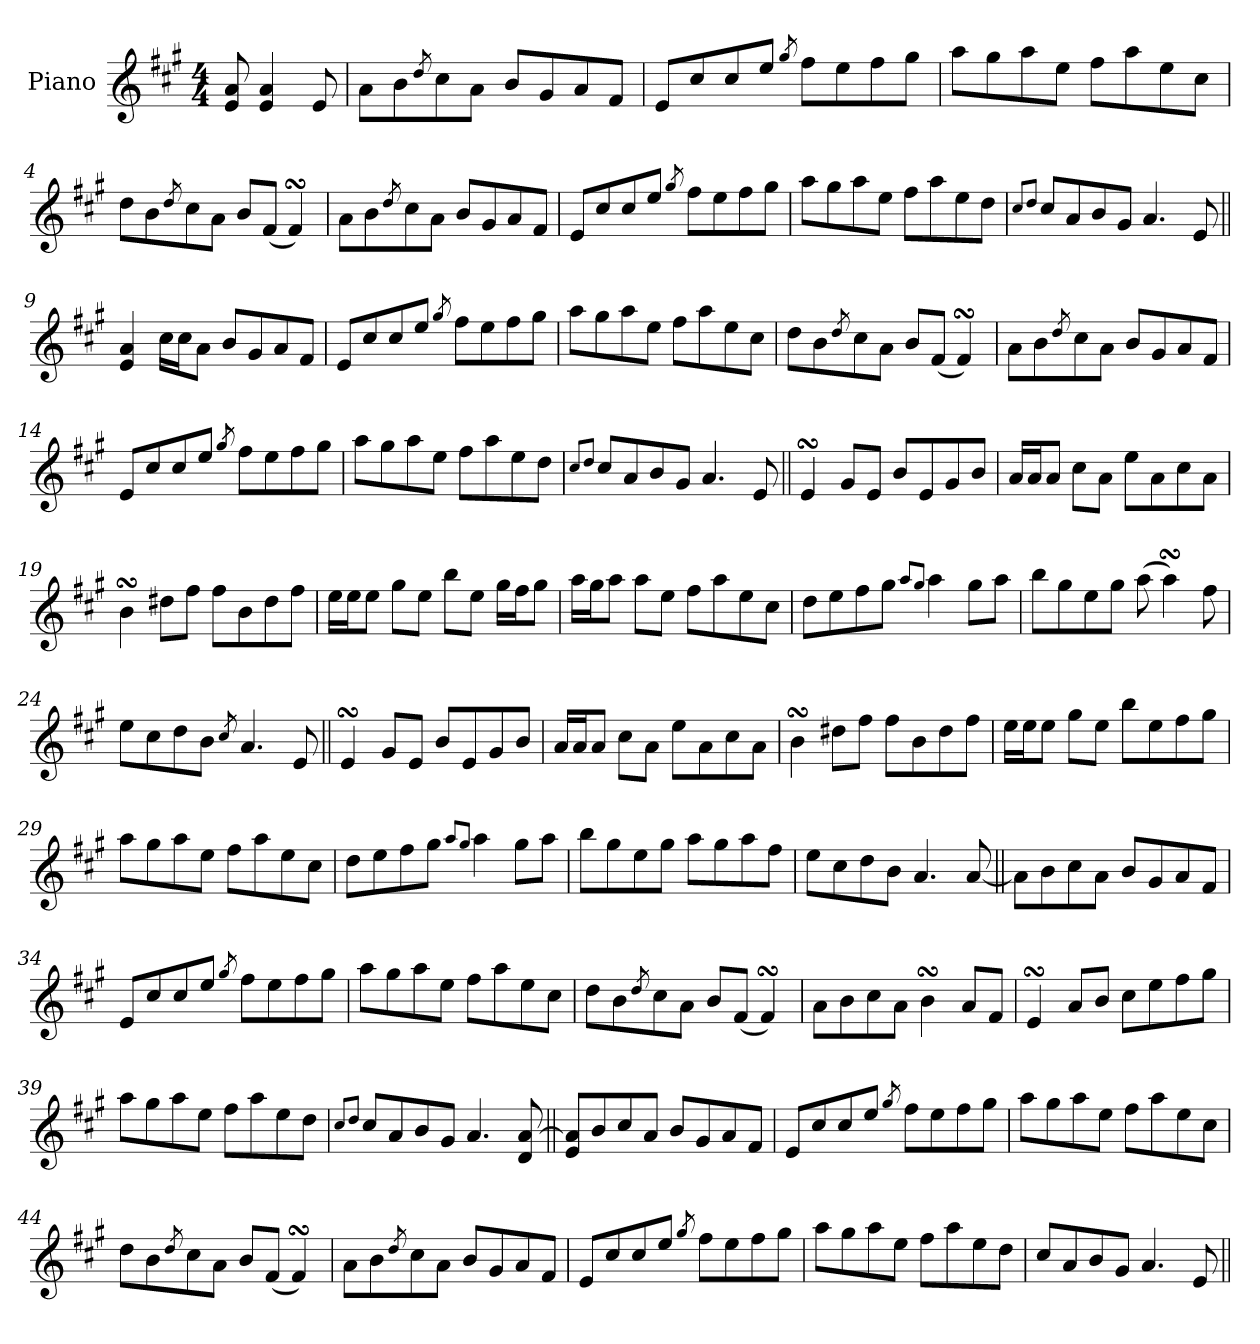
**kern
*part1
*staff1
*I"Piano
*I'Pno.
*clefG2
*k[f#c#g#]
*M4/4
=
8e/ 8a/
4e/ 4a/
8e/
=1
8a\L
8b\
8qdd/
8cc#\
8a\J
8b/L
8g#/
8a/
8f#/J
=2
8e/L
8cc#/
8cc#/
8ee/J
8qgg#/
8ff#\L
8ee\
8ff#\
8gg#\J
=3
8aa\L
8gg#\
8aa\
8ee\J
8ff#\L
8aa\
8ee\
8cc#\J
=4
8dd\L
8b\
8qdd/
8cc#\
8a\J
8b/L
(<8f#/J
4f#sSSS/)
!!LO:LB:g=z
=5
8a\L
8b\
8qdd/
8cc#\
8a\J
8b/L
8g#/
8a/
8f#/J
=6
8e/L
8cc#/
8cc#/
8ee/J
8qgg#/
8ff#\L
8ee\
8ff#\
8gg#\J
=7
8aa\L
8gg#\
8aa\
8ee\J
8ff#\L
8aa\
8ee\
8dd\J
=8
8qcc#/L
8qdd/J
8cc#/L
8a/
8b/
8g#/J
4.a/
8e/
!!LO:LB:g=z
=9||
4e/ 4a/
16cc#\LL
16cc#\J
8a\J
8b/L
8g#/
8a/
8f#/J
=10
8e/L
8cc#/
8cc#/
8ee/J
8qgg#/
8ff#\L
8ee\
8ff#\
8gg#\J
=11
8aa\L
8gg#\
8aa\
8ee\J
8ff#\L
8aa\
8ee\
8cc#\J
=12
8dd\L
8b\
8qdd/
8cc#\
8a\J
8b/L
(<8f#/J
4f#sSSS/)
=13
8a\L
8b\
8qdd/
8cc#\
8a\J
8b/L
8g#/
8a/
8f#/J
!!LO:LB:g=z
=14
8e/L
8cc#/
8cc#/
8ee/J
8qgg#/
8ff#\L
8ee\
8ff#\
8gg#\J
=15
8aa\L
8gg#\
8aa\
8ee\J
8ff#\L
8aa\
8ee\
8dd\J
=16
8qcc#/L
8qdd/J
8cc#/L
8a/
8b/
8g#/J
4.a/
8e/
=17||
4esSSS/
8g#/L
8e/J
8b/L
8e/
8g#/
8b/J
=18
16a/LL
16a/J
8a/J
8cc#\L
8a\J
8ee\L
8a\
8cc#\
8a\J
!!LO:LB:g=z
=19
4bsSSS\
8dd#X\L
8ff#\J
8ff#\L
8b\
8dd#\
8ff#\J
=20
16ee\LL
16ee\J
8ee\J
8gg#\L
8ee\J
8bb\L
8ee\J
16gg#\LL
16ff#\J
8gg#\J
=21
16aa\LL
16gg#\J
8aa\J
8aa\L
8ee\J
8ff#\L
8aa\
8ee\
8cc#\J
=22
8dd\L
8ee\
8ff#\
8gg#\J
8qaa/L
8qgg#/J
4aa\
8gg#\L
8aa\J
!!LO:LB:g=z
=23
8bb\L
8gg#\
8ee\
8gg#\J
(>8aa\
4aasSSs\)
8ff#\
=24
8ee\L
8cc#\
8dd\
8b\J
8qcc#/
4.a/
8e/
=25||
4esSSS/
8g#/L
8e/J
8b/L
8e/
8g#/
8b/J
=26
16a/LL
16a/J
8a/J
8cc#\L
8a\J
8ee\L
8a\
8cc#\
8a\J
=27
4bsSSS\
8dd#X\L
8ff#\J
8ff#\L
8b\
8dd#\
8ff#\J
!!LO:LB:g=z
=28
16ee\LL
16ee\J
8ee\J
8gg#\L
8ee\J
8bb\L
8ee\
8ff#\
8gg#\J
=29
8aa\L
8gg#\
8aa\
8ee\J
8ff#\L
8aa\
8ee\
8cc#\J
=30
8dd\L
8ee\
8ff#\
8gg#\J
8qaa/L
8qgg#/J
4aa\
8gg#\L
8aa\J
=31
8bb\L
8gg#\
8ee\
8gg#\J
8aa\L
8gg#\
8aa\
8ff#\J
=32
8ee\L
8cc#\
8dd\
8b\J
4.a/
[8a/
!!LO:LB:g=z
=33||
8a\L]
8b\
8cc#\
8a\J
8b/L
8g#/
8a/
8f#/J
=34
8e/L
8cc#/
8cc#/
8ee/J
8qgg#/
8ff#\L
8ee\
8ff#\
8gg#\J
=35
8aa\L
8gg#\
8aa\
8ee\J
8ff#\L
8aa\
8ee\
8cc#\J
=36
8dd\L
8b\
8qdd/
8cc#\
8a\J
8b/L
(<8f#/J
4f#sSSS/)
=37
8a\L
8b\
8cc#\
8a\J
4bsSSS\
8a/L
8f#/J
!!LO:LB:g=z
=38
4esSSS/
8a/L
8b/J
8cc#\L
8ee\
8ff#\
8gg#\J
=39
8aa\L
8gg#\
8aa\
8ee\J
8ff#\L
8aa\
8ee\
8dd\J
=40
8qcc#/L
8qdd/J
8cc#/L
8a/
8b/
8g#/J
4.a/
8d/ [8a/
=41||
8e/ 8a/]L
8b/
8cc#/
8a/J
8b/L
8g#/
8a/
8f#/J
=42
8e/L
8cc#/
8cc#/
8ee/J
8qgg#/
8ff#\L
8ee\
8ff#\
8gg#\J
!!LO:LB:g=z
=43
8aa\L
8gg#\
8aa\
8ee\J
8ff#\L
8aa\
8ee\
8cc#\J
=44
8dd\L
8b\
8qdd/
8cc#\
8a\J
8b/L
(<8f#/J
4f#sSSS/)
=45
8a\L
8b\
8qdd/
8cc#\
8a\J
8b/L
8g#/
8a/
8f#/J
=46
8e/L
8cc#/
8cc#/
8ee/J
8qgg#/
8ff#\L
8ee\
8ff#\
8gg#\J
!!LO:PB:g=z
=47
8aa\L
8gg#\
8aa\
8ee\J
8ff#\L
8aa\
8ee\
8dd\J
=48
8cc#/L
8a/
8b/
8g#/J
4.a/
8e/
=||
*-
